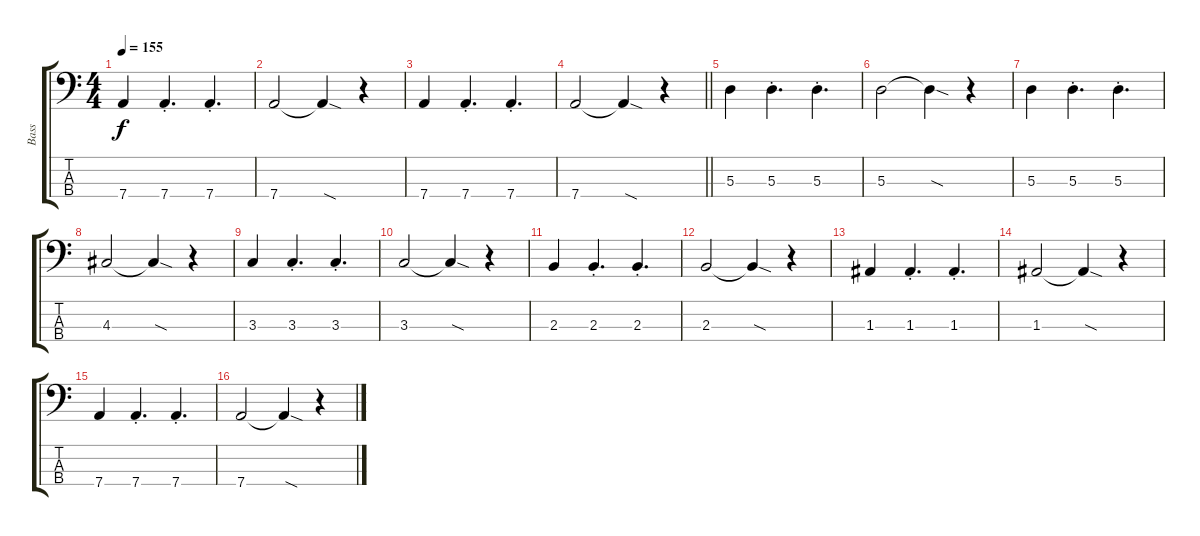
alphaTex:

\track ("Bass" "Bass") {instrument electricbassfinger}
\staff {score tabs}
\tuning (G2 D2 A1 D1) {hide}
\ts (4 4)
\tempo 155
\clef f4
\ks c
7.4.4{dy f} 7.4{st}.4{d} 7.4{st}.4{d} |
7.4.2 7.4{sod t}.4 r.4 |
7.4.4 7.4{st}.4{d} 7.4{st}.4{d} |
\barLineRight lightlight
7.4.2 7.4{sod t}.4 r.4 |
\section ("" "")
5.3.4 5.3{st}.4{d} 5.3{st}.4{d} |
5.3.2 5.3{sod t}.4 r.4 |
5.3.4 5.3{st}.4{d} 5.3{st}.4{d} |
4.3.2 4.3{sod t}.4 r.4 |
3.3.4 3.3{st}.4{d} 3.3{st}.4{d} |
3.3.2 3.3{sod t}.4 r.4 |
2.3.4 2.3{st}.4{d} 2.3{st}.4{d} |
2.3.2 2.3{sod t}.4 r.4 |
1.3.4 1.3{st}.4{d} 1.3{st}.4{d} |
1.3.2 1.3{sod t}.4 r.4 |
7.4.4 7.4{st}.4{d} 7.4{st}.4{d} |
7.4.2 7.4{sod t}.4 r.4
